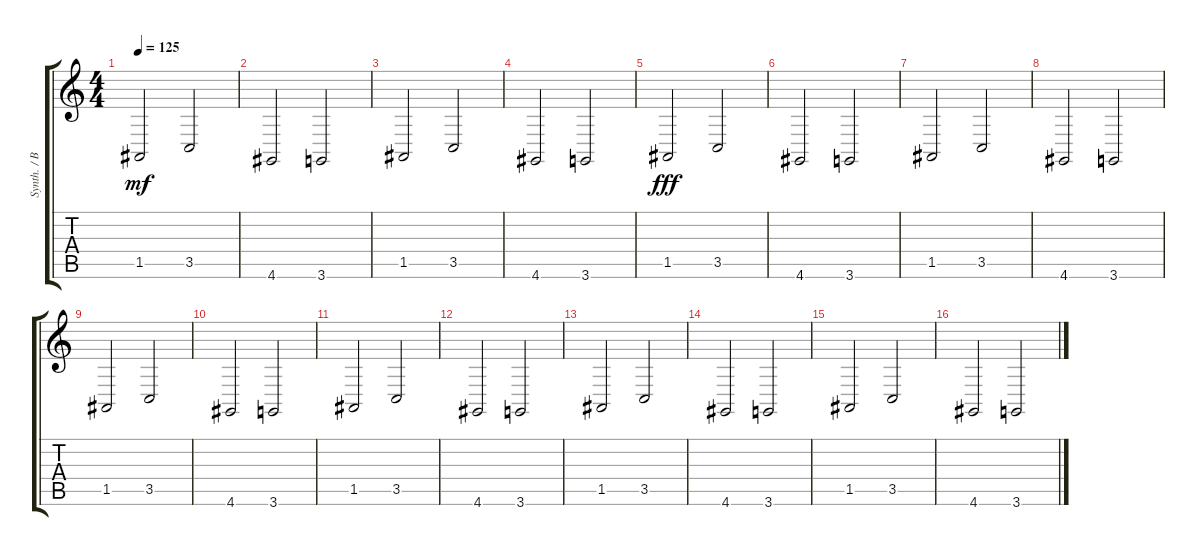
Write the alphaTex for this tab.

\track ("Synth. / Background Strings" "Synth. / B") {instrument synthstrings1}
\staff {score tabs}
\tuning (E4 B3 G3 D3 A2 E2) {hide}
\ts (4 4)
\tempo 125
\clef g2
\ks c
1.5.2{dy mf instrument synthstrings1} 3.5.2 |
4.6.2 3.6.2 |
1.5.2 3.5.2 |
4.6.2 3.6.2 |
1.5.2{dy fff} 3.5.2 |
4.6.2 3.6.2 |
1.5.2 3.5.2 |
4.6.2 3.6.2 |
1.5.2 3.5.2 |
4.6.2 3.6.2 |
1.5.2 3.5.2 |
4.6.2 3.6.2 |
1.5.2 3.5.2 |
4.6.2 3.6.2 |
1.5.2 3.5.2 |
4.6.2 3.6.2
